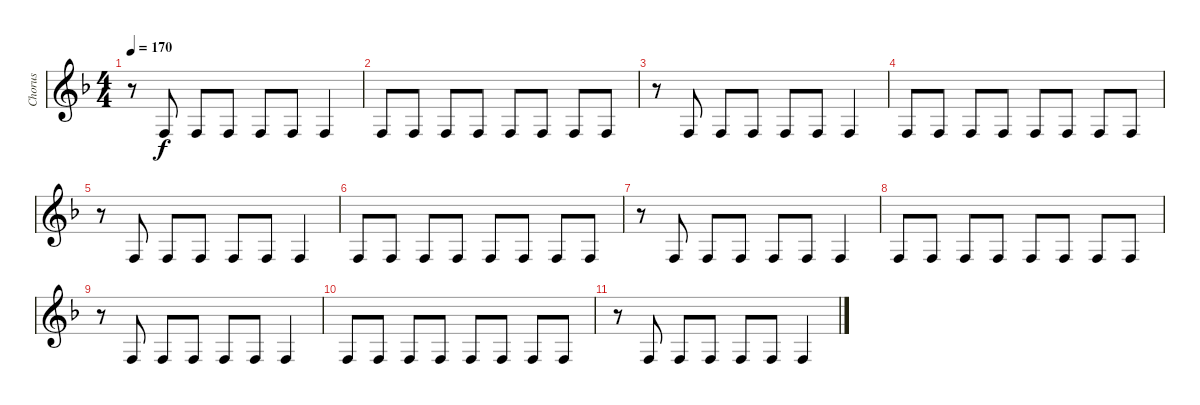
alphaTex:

\track ("Chorus" "Chorus") {mute instrument violin}
\staff {score}
\tuning (E4 B3 G3 D3 A2 E2) {hide}
\ts (4 4)
\tempo 170
\clef g2
\ks f
r.8{dy f} 3.4.8 3.4.8 3.4.8 3.4.8 3.4.8 3.4.4 |
3.4.8 3.4.8 3.4.8 3.4.8 3.4.8 3.4.8 3.4.8 3.4.8 |
r.8 3.4.8 3.4.8 3.4.8 3.4.8 3.4.8 3.4.4 |
3.4.8 3.4.8 3.4.8 3.4.8 3.4.8 3.4.8 3.4.8 3.4.8 |
r.8 3.4.8 3.4.8 3.4.8 3.4.8 3.4.8 3.4.4 |
3.4.8 3.4.8 3.4.8 3.4.8 3.4.8 3.4.8 3.4.8 3.4.8 |
r.8 3.4.8 3.4.8 3.4.8 3.4.8 3.4.8 3.4.4 |
3.4.8 3.4.8 3.4.8 3.4.8 3.4.8 3.4.8 3.4.8 3.4.8 |
r.8 3.4.8 3.4.8 3.4.8 3.4.8 3.4.8 3.4.4 |
3.4.8 3.4.8 3.4.8 3.4.8 3.4.8 3.4.8 3.4.8 3.4.8 |
r.8 3.4.8 3.4.8 3.4.8 3.4.8 3.4.8 3.4.4
